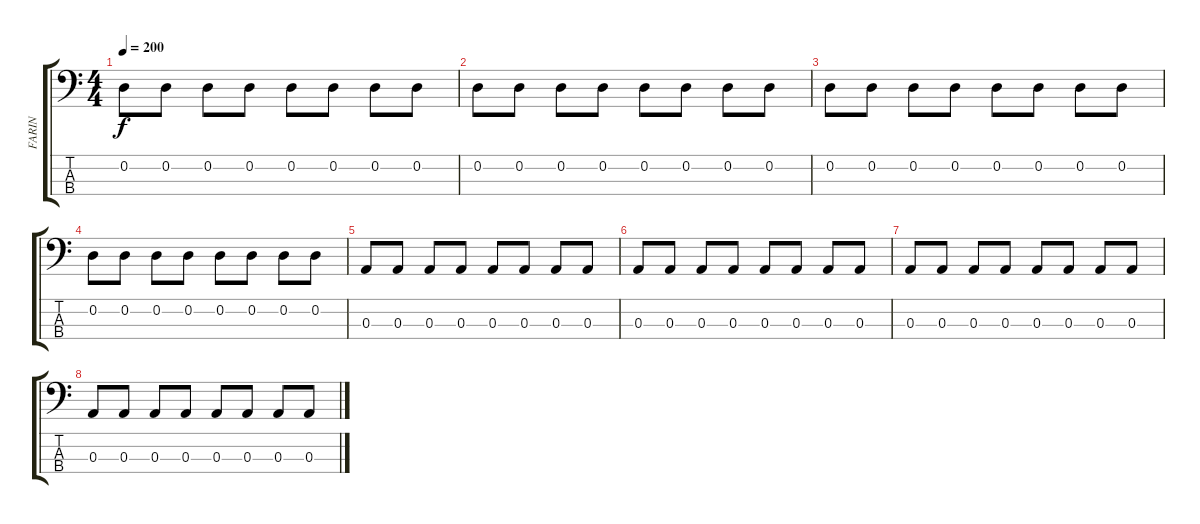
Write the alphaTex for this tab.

\track ("FARIN" "FARIN") {instrument electricbasspick}
\staff {score tabs}
\tuning (G2 D2 A1 E1) {hide}
\ts (4 4)
\tempo 200
\clef f4
\ks c
0.2.8{dy f} 0.2.8 0.2.8 0.2.8 0.2.8 0.2.8 0.2.8 0.2.8 |
0.2.8 0.2.8 0.2.8 0.2.8 0.2.8 0.2.8 0.2.8 0.2.8 |
0.2.8 0.2.8 0.2.8 0.2.8 0.2.8 0.2.8 0.2.8 0.2.8 |
0.2.8 0.2.8 0.2.8 0.2.8 0.2.8 0.2.8 0.2.8 0.2.8 |
0.3.8 0.3.8 0.3.8 0.3.8 0.3.8 0.3.8 0.3.8 0.3.8 |
0.3.8 0.3.8 0.3.8 0.3.8 0.3.8 0.3.8 0.3.8 0.3.8 |
0.3.8 0.3.8 0.3.8 0.3.8 0.3.8 0.3.8 0.3.8 0.3.8 |
0.3.8 0.3.8 0.3.8 0.3.8 0.3.8 0.3.8 0.3.8 0.3.8
